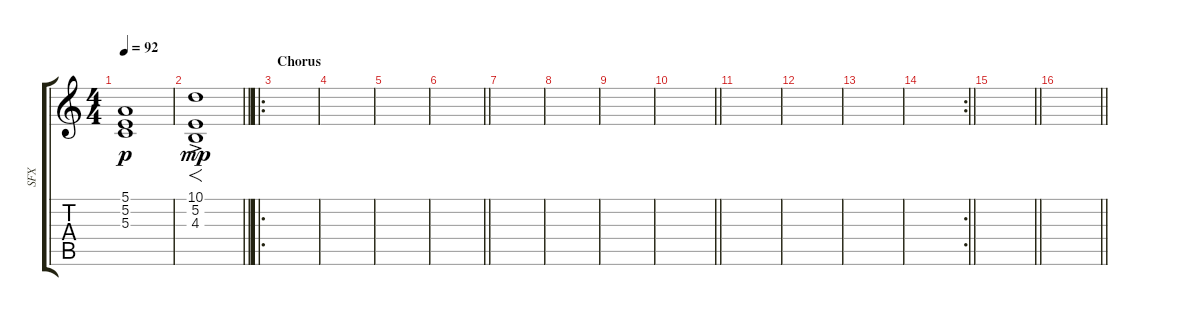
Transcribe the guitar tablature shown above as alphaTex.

\track ("SFX" "SFX") {instrument fx7echoes}
\staff {score tabs}
\tuning (E4 B3 G3 D3 A2 E2) {hide}
\ts (4 4)
\tempo 92
\clef g2
\ks c
(5.1 5.2 5.3).1{dy p balance 16 instrument choiraahs} |
\barLineRight lightlight
(10.1{ac} 5.2{ac} 4.3{ac}).1{f dy mp balance 0 instrument choiraahs} |
\ro
\section ("" "Chorus")
|
|
|
\barLineRight lightlight
|
\section ("" "")
|
|
|
\barLineRight lightlight
|
\section ("" "")
|
|
|
\rc 2
\barLineRight lightlight
|
\barLineRight lightlight
|
\barLineRight lightlight
